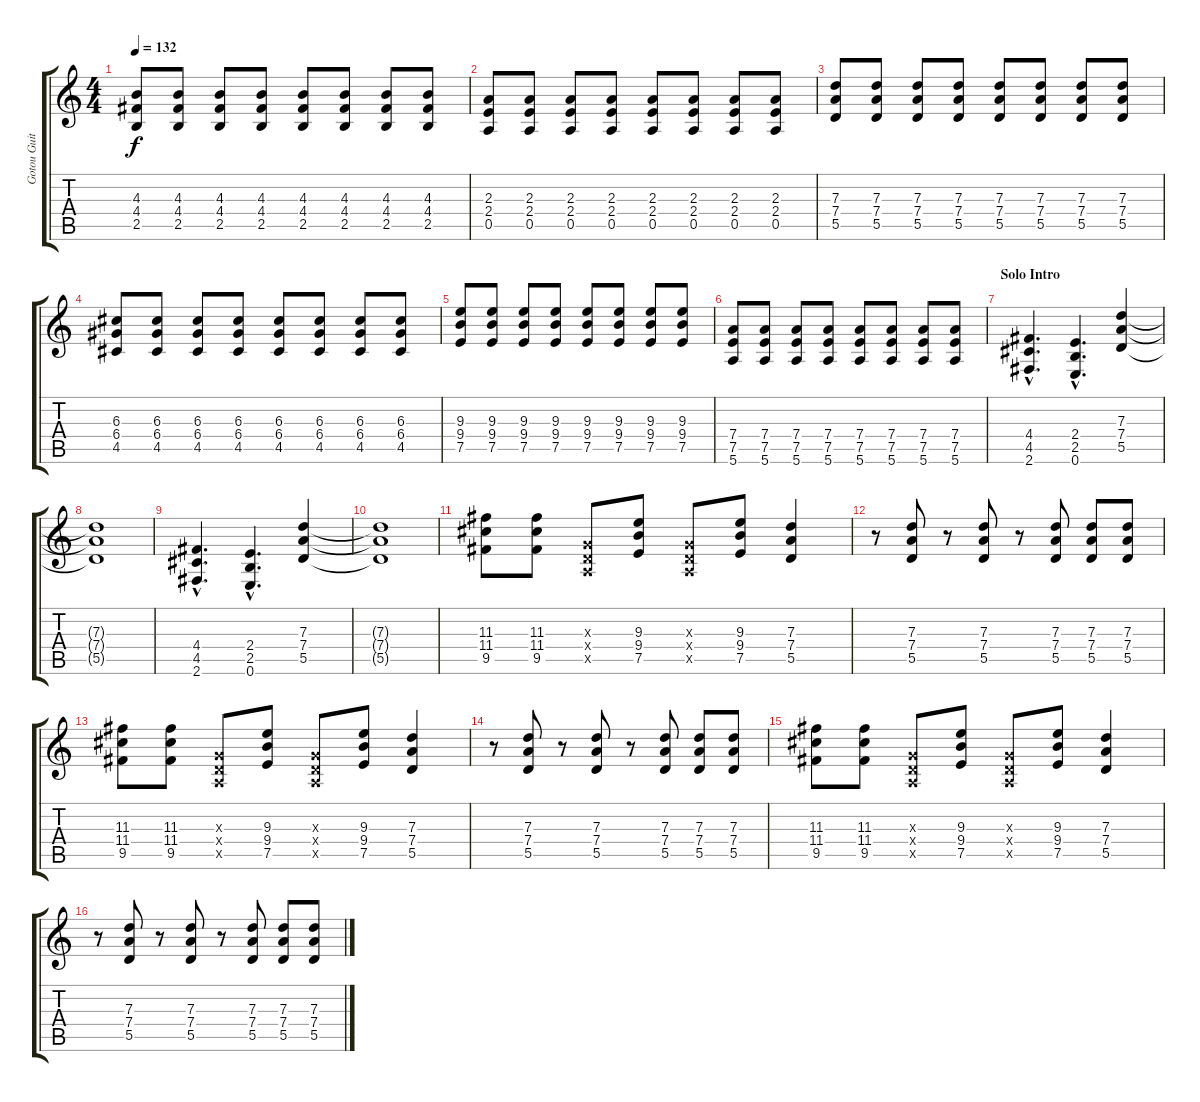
\track ("Gotou Guitar" "Gotou Guit") {instrument overdrivenguitar}
\staff {score tabs}
\tuning (E4 B3 G3 D3 A2 E2) {hide}
\ts (4 4)
\tempo 132
\clef g2
\ks c
(4.3 4.4 2.5).8{dy f} (4.3 4.4 2.5).8 (4.3 4.4 2.5).8 (4.3 4.4 2.5).8 (4.3 4.4 2.5).8 (4.3 4.4 2.5).8 (4.3 4.4 2.5).8 (4.3 4.4 2.5).8 |
(2.3 2.4 0.5).8 (2.3 2.4 0.5).8 (2.3 2.4 0.5).8 (2.3 2.4 0.5).8 (2.3 2.4 0.5).8 (2.3 2.4 0.5).8 (2.3 2.4 0.5).8 (2.3 2.4 0.5).8 |
(7.3 7.4 5.5).8 (7.3 7.4 5.5).8 (7.3 7.4 5.5).8 (7.3 7.4 5.5).8 (7.3 7.4 5.5).8 (7.3 7.4 5.5).8 (7.3 7.4 5.5).8 (7.3 7.4 5.5).8 |
(6.3 6.4 4.5).8 (6.3 6.4 4.5).8 (6.3 6.4 4.5).8 (6.3 6.4 4.5).8 (6.3 6.4 4.5).8 (6.3 6.4 4.5).8 (6.3 6.4 4.5).8 (6.3 6.4 4.5).8 |
(9.3 9.4 7.5).8 (9.3 9.4 7.5).8 (9.3 9.4 7.5).8 (9.3 9.4 7.5).8 (9.3 9.4 7.5).8 (9.3 9.4 7.5).8 (9.3 9.4 7.5).8 (9.3 9.4 7.5).8 |
(7.4 7.5 5.6).8 (7.4 7.5 5.6).8 (7.4 7.5 5.6).8 (7.4 7.5 5.6).8 (7.4 7.5 5.6).8 (7.4 7.5 5.6).8 (7.4 7.5 5.6).8 (7.4 7.5 5.6).8 |
\section ("" "Solo Intro")
(4.4{hac} 4.5{hac} 2.6{hac}).4{d} (2.4{hac} 2.5{hac} 0.6{hac}).4{d} (7.3 7.4 5.5).4 |
(7.3{t} 7.4{t} 5.5{t}).1 |
(4.4{hac} 4.5{hac} 2.6{hac}).4{d} (2.4{hac} 2.5{hac} 0.6{hac}).4{d} (7.3 7.4 5.5).4 |
(7.3{t} 7.4{t} 5.5{t}).1 |
(11.3 11.4 9.5).8 (11.3 11.4 9.5).8 (0.3{x} 0.4{x} 0.5{x}).8 (9.3 9.4 7.5).8 (0.3{x} 0.4{x} 0.5{x}).8 (9.3 9.4 7.5).8 (7.3 7.4 5.5).4 |
r.8 (7.3 7.4 5.5).8 r.8 (7.3 7.4 5.5).8 r.8 (7.3 7.4 5.5).8 (7.3 7.4 5.5).8 (7.3 7.4 5.5).8 |
(11.3 11.4 9.5).8 (11.3 11.4 9.5).8 (0.3{x} 0.4{x} 0.5{x}).8 (9.3 9.4 7.5).8 (0.3{x} 0.4{x} 0.5{x}).8 (9.3 9.4 7.5).8 (7.3 7.4 5.5).4 |
r.8 (7.3 7.4 5.5).8 r.8 (7.3 7.4 5.5).8 r.8 (7.3 7.4 5.5).8 (7.3 7.4 5.5).8 (7.3 7.4 5.5).8 |
(11.3 11.4 9.5).8 (11.3 11.4 9.5).8 (0.3{x} 0.4{x} 0.5{x}).8 (9.3 9.4 7.5).8 (0.3{x} 0.4{x} 0.5{x}).8 (9.3 9.4 7.5).8 (7.3 7.4 5.5).4 |
r.8 (7.3 7.4 5.5).8 r.8 (7.3 7.4 5.5).8 r.8 (7.3 7.4 5.5).8 (7.3 7.4 5.5).8 (7.3 7.4 5.5).8
